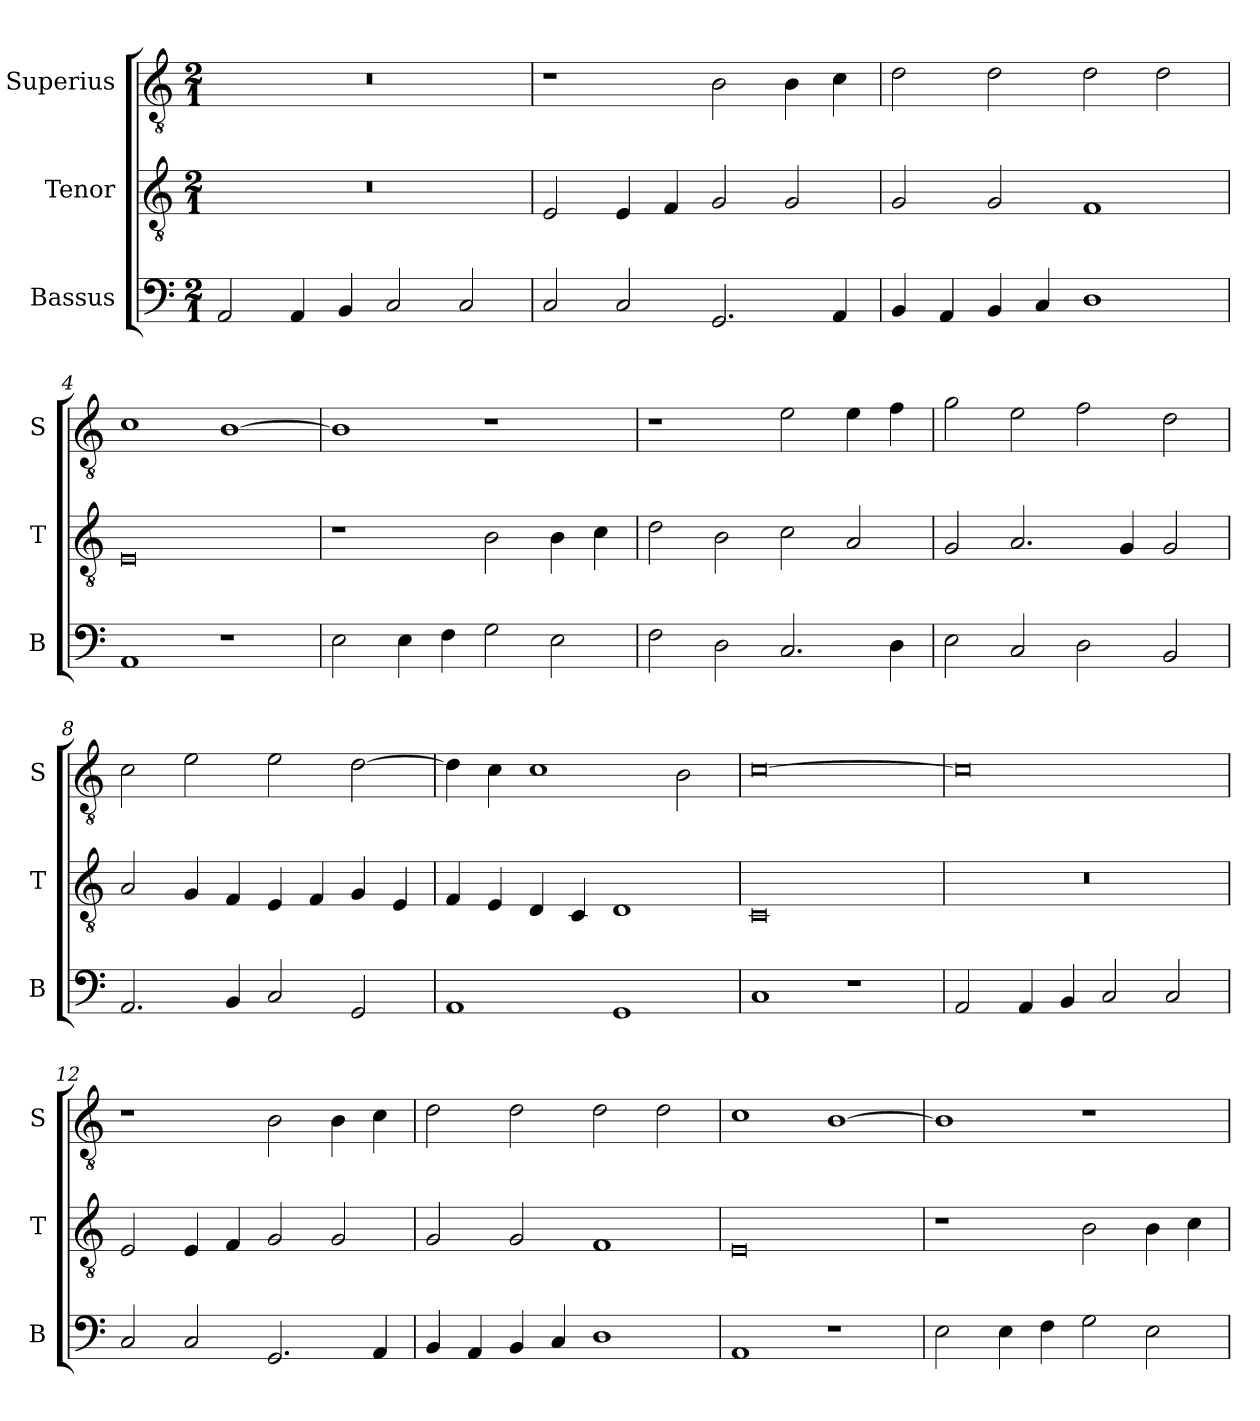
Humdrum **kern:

**kern	**kern	**kern
*part3	*part2	*part1
*staff3	*staff2	*staff1
*I"Bassus	*I"Tenor	*I"Superius
*I'B	*I'T	*I'S
*clefF4	*clefGv2	*clefGv2
*k[]	*k[]	*k[]
*C:	*C:	*C:
*M2/1	*M2/1	*M2/1
=1	=1	=1
2AA	0r	0r
4AA	.	.
4BB	.	.
2C	.	.
2C	.	.
=2	=2	=2
2C	2E	1r
2C	4E	.
.	4F	.
2.GG	2G	2B
.	2G	4B
4AA	.	4c
=3	=3	=3
4BB	2G	2d
4AA	.	.
4BB	2G	2d
4C	.	.
1D	1F	2d
.	.	2d
=4	=4	=4
1AA	0E	1c
1r	.	[1B
=5	=5	=5
2E	1r	1B]
4E	.	.
4F	.	.
2G	2B	1r
2E	4B	.
.	4c	.
=6	=6	=6
2F	2d	1r
2D	2B	.
2.C	2c	2e
.	2A	4e
4D	.	4f
=7	=7	=7
2E	2G	2g
2C	2.A	2e
2D	.	2f
.	4G	.
2BB	2G	2d
=8	=8	=8
2.AA	2A	2c
.	4G	2e
4BB	4F	.
2C	4E	2e
.	4F	.
2GG	4G	[2d
.	4E	.
=9	=9	=9
1AA	4F	4d]
.	4E	4c
.	4D	1c
.	4C	.
1GG	1D	.
.	.	2B
=10	=10	=10
1C	0C	[0c
1r	.	.
=11	=11	=11
2AA	0r	0c]
4AA	.	.
4BB	.	.
2C	.	.
2C	.	.
=12	=12	=12
2C	2E	1r
2C	4E	.
.	4F	.
2.GG	2G	2B
.	2G	4B
4AA	.	4c
=13	=13	=13
4BB	2G	2d
4AA	.	.
4BB	2G	2d
4C	.	.
1D	1F	2d
.	.	2d
=14	=14	=14
1AA	0E	1c
1r	.	[1B
=15	=15	=15
2E	1r	1B]
4E	.	.
4F	.	.
2G	2B	1r
2E	4B	.
.	4c	.
=	=	=
*-	*-	*-
